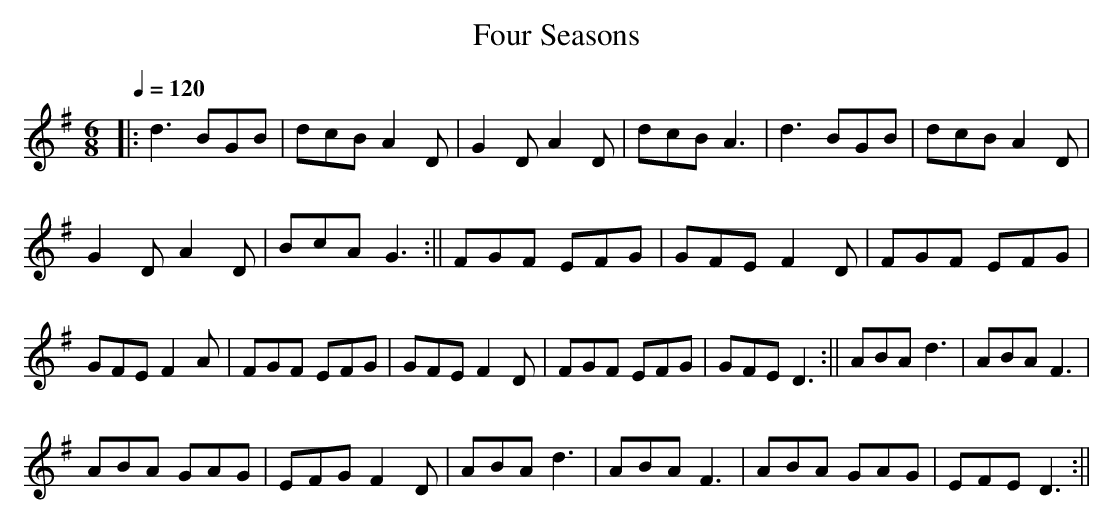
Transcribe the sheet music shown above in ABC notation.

X:1
T:Four Seasons
M:6/8
L:1/8
Q:1/4=120
K:G
|:d3 BGB|dcB A2D|G2D A2D|dcB A3|
d3 BGB|dcB A2D|!G2D A2D|BcA G3:||
FGF EFG|GFE F2D|FGF EFG|GFE F2A|
FGF EFG|GFE F2D|FGF EFG|GFE D3:||
ABA d3|ABA F3|!ABA GAG|EFG F2D|
ABA d3|ABA F3|ABA GAG|EFE D3:||
